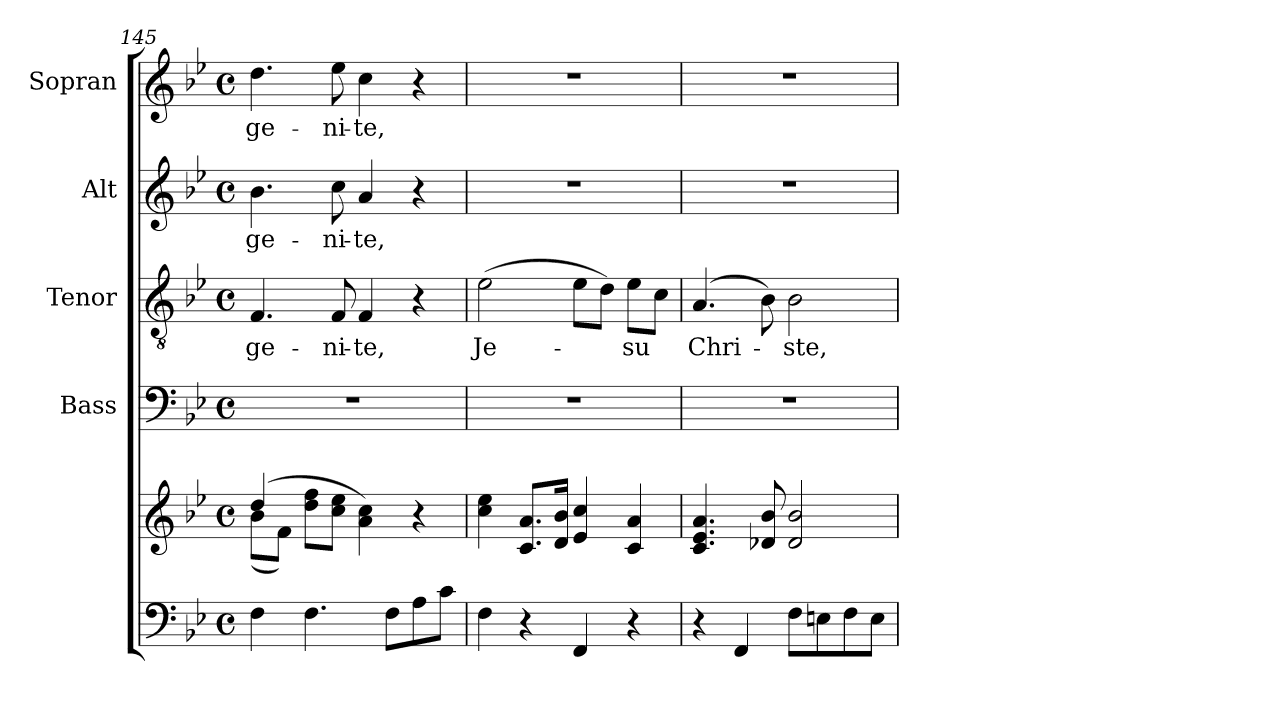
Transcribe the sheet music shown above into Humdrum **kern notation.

**kern	**kern	**kern	**kern	**text	**kern	**text	**kern	**text
*part5	*part5	*part4	*part3	*part3	*part2	*part2	*part1	*part1
*staff6	*staff5	*staff4	*staff3	*staff3	*staff2	*staff2	*staff1	*staff1
*	*	*I"Bass	*I"Tenor	*	*I"Alt	*	*I"Sopran	*
*	*	*I'B.	*I'T.	*	*I'A.	*	*I'S.	*
*clefF4	*clefG2	*clefF4	*clefGv2	*	*clefG2	*	*clefG2	*
*k[b-e-]	*k[b-e-]	*k[b-e-]	*k[b-e-]	*	*k[b-e-]	*	*k[b-e-]	*
*B-:	*B-:	*B-:	*B-:	*	*B-:	*	*B-:	*
*M4/4	*M4/4	*M4/4	*M4/4	*	*M4/4	*	*M4/4	*
*met(c)	*met(c)	*met(c)	*met(c)	*	*met(c)	*	*met(c)	*
=145	=145	=145	=145	=145	=145	=145	=145	=145
*	*^	*	*	*	*	*	*	*
!	!	!	!	!	!LO:LY:b	!	!LO:LY:b	!	!LO:LY:b
4F\	(4dd/	(<8b-\L	1r	4.F/	-ge-	4.b-\	-ge-	4.dd\	-ge-
.	.	8f\J)	.	.	.	.	.	.	.
4.F\	8dd\ 8ff\L	2.ryy	.	.	.	.	.	.	.
!	!	!	!	!	!LO:LY:b	!	!LO:LY:b	!	!LO:LY:b
.	8cc\ 8ee-\J	.	.	8F/	-ni-	8cc\	-ni-	8ee-\	-ni-
!	!	!	!	!	!LO:LY:b	!	!LO:LY:b	!	!LO:LY:b
.	4a\ 4cc\)	.	.	4F/	-te,	4a/	-te,	4cc\	-te,
8F\L	.	.	.	.	.	.	.	.	.
8A\	4r	.	.	4r	.	4r	.	4r	.
8c\J	.	.	.	.	.	.	.	.	.
*	*v	*v	*	*	*	*	*	*	*
=146	=146	=146	=146	=146	=146	=146	=146	=146
!	!	!	!	!LO:LY:b	!	!	!	!
4F\	4cc\ 4ee-\	1r	(>2e-\	Je-	1r	.	1r	.
4r	8.c/ 8.a/L	.	.	.	.	.	.	.
.	16d/ 16b-/Jk	.	.	.	.	.	.	.
4FF/	4e-/ 4cc/	.	8e-\L	.	.	.	.	.
.	.	.	8d\J)	.	.	.	.	.
!	!	!	!	!LO:LY:b	!	!	!	!
4r	4c/ 4a/	.	8e-\L	-su	.	.	.	.
.	.	.	8c\J	.	.	.	.	.
!!LO:PB:g=z
=147	=147	=147	=147	=147	=147	=147	=147	=147
!	!	!	!	!LO:LY:b	!	!	!	!
4r	4.c/ 4.e-/ 4.a/	1r	(4.A/	Chri-	1r	.	1r	.
4FF/	.	.	.	.	.	.	.	.
.	8d-X/ 8b-/	.	8B-\)	.	.	.	.	.
!	!	!	!	!LO:LY:b	!	!	!	!
8F\L	2d-/ 2b-/	.	2B-\	-ste,	.	.	.	.
8En\	.	.	.	.	.	.	.	.
8F\	.	.	.	.	.	.	.	.
8E\J	.	.	.	.	.	.	.	.
=	=	=	=	=	=	=	=	=
*-	*-	*-	*-	*-	*-	*-	*-	*-
